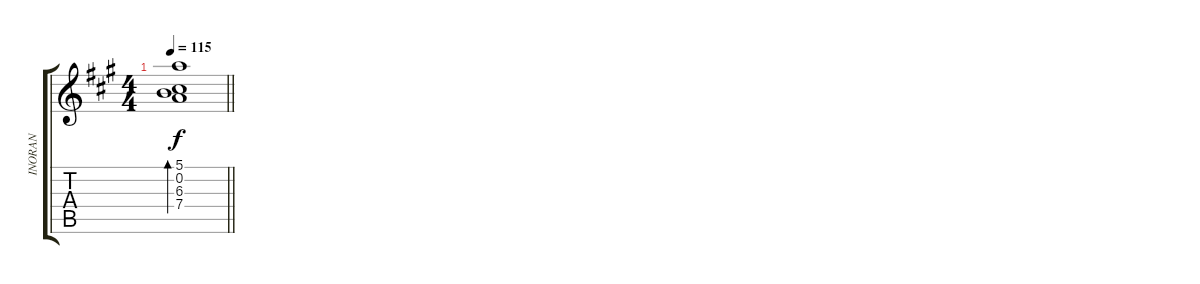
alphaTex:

\track ("INORAN" "INORAN") {instrument electricguitarclean}
\staff {score tabs}
\tuning (E4 B3 G3 D3 A2 E2) {hide}
\ts (4 4)
\tempo 115
\clef g2
\barLineRight lightlight
\ks a
(5.1 0.2 6.3 7.4).1{bd 480 dy f}
